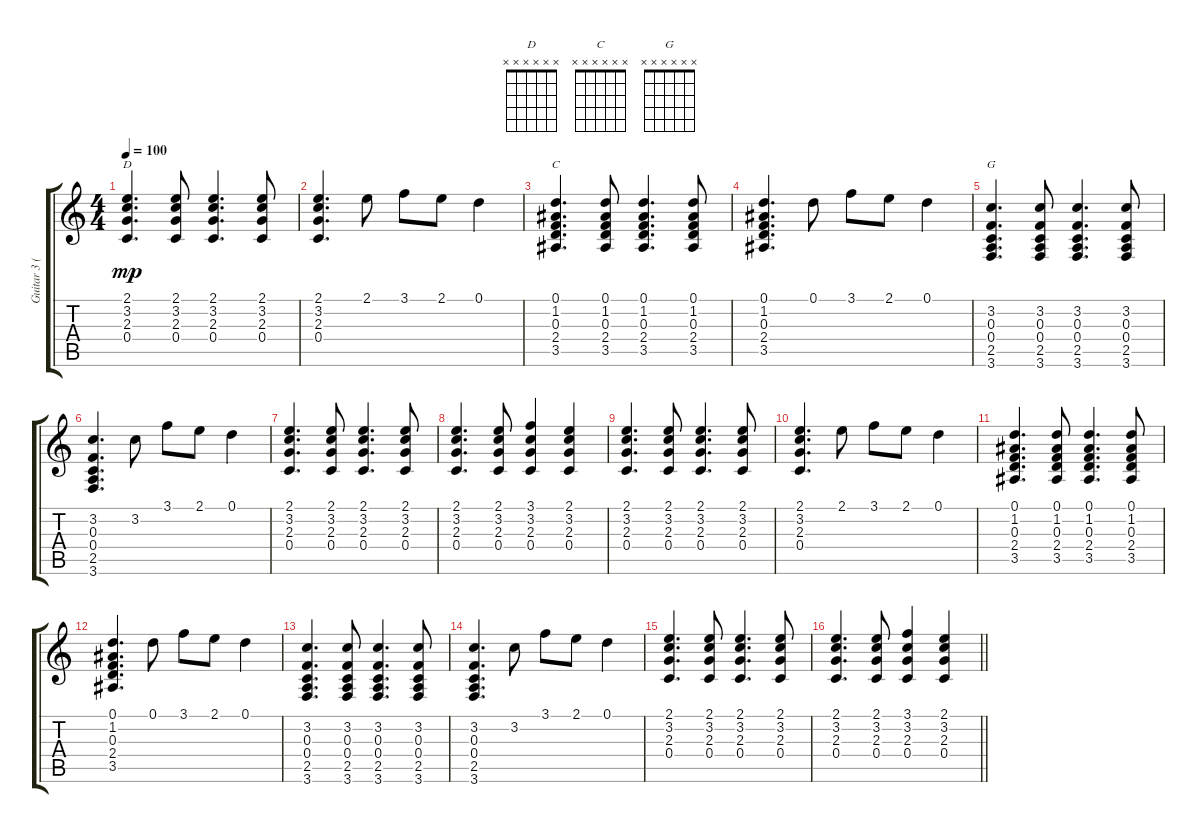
\track ("Guitar 3 (Slash)" "Guitar 3 (") {instrument electricguitarjazz}
\staff {score tabs}
\tuning (D4 A3 F3 C3 G2 D2) {hide}
\chord ("D" x x x x x x)
\chord ("C" x x x x x x)
\chord ("G" x x x x x x)
\ts (4 4)
\tempo 100
\clef g2
\ks c
(2.1 3.2 2.3 0.4).4{d ch "D" dy mp} (2.1 3.2 2.3 0.4).8 (2.1 3.2 2.3 0.4).4{d} (2.1 3.2 2.3 0.4).8 |
(2.1 3.2 2.3 0.4).4{d} 2.1.8 3.1.8 2.1.8 0.1.4 |
(0.1 1.2 0.3 2.4 3.5).4{d ch "C"} (0.1 1.2 0.3 2.4 3.5).8 (0.1 1.2 0.3 2.4 3.5).4{d} (0.1 1.2 0.3 2.4 3.5).8 |
(0.1 1.2 0.3 2.4 3.5).4{d} 0.1.8 3.1.8 2.1.8 0.1.4 |
(3.2 0.3 0.4 2.5 3.6).4{d ch "G"} (3.2 0.3 0.4 2.5 3.6).8 (3.2 0.3 0.4 2.5 3.6).4{d} (3.2 0.3 0.4 2.5 3.6).8 |
(3.2 0.3 0.4 2.5 3.6).4{d} 3.2.8 3.1.8 2.1.8 0.1.4 |
(2.1 3.2 2.3 0.4).4{d} (2.1 3.2 2.3 0.4).8 (2.1 3.2 2.3 0.4).4{d} (2.1 3.2 2.3 0.4).8 |
(2.1 3.2 2.3 0.4).4{d} (2.1 3.2 2.3 0.4).8 (3.1 3.2 2.3 0.4).4 (2.1 3.2 2.3 0.4).4 |
(2.1 3.2 2.3 0.4).4{d} (2.1 3.2 2.3 0.4).8 (2.1 3.2 2.3 0.4).4{d} (2.1 3.2 2.3 0.4).8 |
(2.1 3.2 2.3 0.4).4{d} 2.1.8 3.1.8 2.1.8 0.1.4 |
(0.1 1.2 0.3 2.4 3.5).4{d} (0.1 1.2 0.3 2.4 3.5).8 (0.1 1.2 0.3 2.4 3.5).4{d} (0.1 1.2 0.3 2.4 3.5).8 |
(0.1 1.2 0.3 2.4 3.5).4{d} 0.1.8 3.1.8 2.1.8 0.1.4 |
(3.2 0.3 0.4 2.5 3.6).4{d} (3.2 0.3 0.4 2.5 3.6).8 (3.2 0.3 0.4 2.5 3.6).4{d} (3.2 0.3 0.4 2.5 3.6).8 |
(3.2 0.3 0.4 2.5 3.6).4{d} 3.2.8 3.1.8 2.1.8 0.1.4 |
(2.1 3.2 2.3 0.4).4{d} (2.1 3.2 2.3 0.4).8 (2.1 3.2 2.3 0.4).4{d} (2.1 3.2 2.3 0.4).8 |
\barLineRight lightlight
(2.1 3.2 2.3 0.4).4{d} (2.1 3.2 2.3 0.4).8 (3.1 3.2 2.3 0.4).4 (2.1 3.2 2.3 0.4).4
